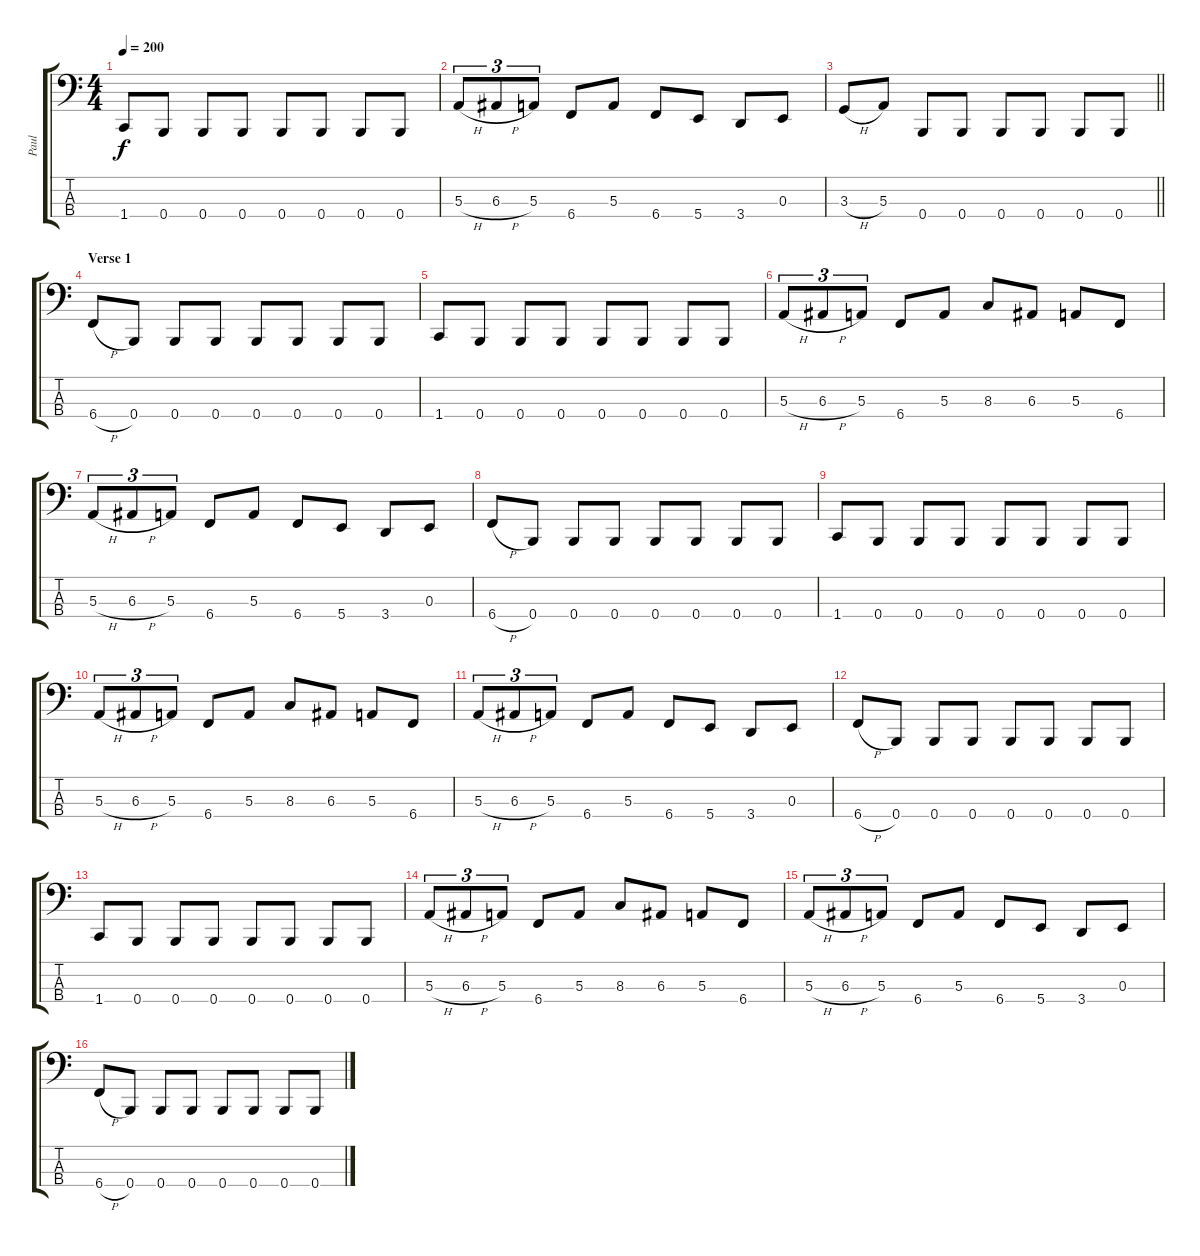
\track ("Paul" "Paul") {instrument electricbasspick}
\staff {score tabs}
\tuning (Db1 Ab1 E1 B0) {hide}
\ts (4 4)
\tempo 200
\clef f4
\ks c
1.4.8{dy f} 0.4.8 0.4.8 0.4.8 0.4.8 0.4.8 0.4.8 0.4.8 |
5.3{h}.8{tu (3 2)} 6.3{h}.8{tu (3 2)} 5.3.8{tu (3 2)} 6.4.8 5.3.8 6.4.8 5.4.8 3.4.8 0.3.8 |
\barLineRight lightlight
3.3{h}.8 5.3.8 0.4.8 0.4.8 0.4.8 0.4.8 0.4.8 0.4.8 |
\section ("" "Verse 1")
6.4{h}.8 0.4.8 0.4.8 0.4.8 0.4.8 0.4.8 0.4.8 0.4.8 |
1.4.8 0.4.8 0.4.8 0.4.8 0.4.8 0.4.8 0.4.8 0.4.8 |
5.3{h}.8{tu (3 2)} 6.3{h}.8{tu (3 2)} 5.3.8{tu (3 2)} 6.4.8 5.3.8 8.3.8 6.3.8 5.3.8 6.4.8 |
5.3{h}.8{tu (3 2)} 6.3{h}.8{tu (3 2)} 5.3.8{tu (3 2)} 6.4.8 5.3.8 6.4.8 5.4.8 3.4.8 0.3.8 |
6.4{h}.8 0.4.8 0.4.8 0.4.8 0.4.8 0.4.8 0.4.8 0.4.8 |
1.4.8 0.4.8 0.4.8 0.4.8 0.4.8 0.4.8 0.4.8 0.4.8 |
5.3{h}.8{tu (3 2)} 6.3{h}.8{tu (3 2)} 5.3.8{tu (3 2)} 6.4.8 5.3.8 8.3.8 6.3.8 5.3.8 6.4.8 |
5.3{h}.8{tu (3 2)} 6.3{h}.8{tu (3 2)} 5.3.8{tu (3 2)} 6.4.8 5.3.8 6.4.8 5.4.8 3.4.8 0.3.8 |
6.4{h}.8 0.4.8 0.4.8 0.4.8 0.4.8 0.4.8 0.4.8 0.4.8 |
1.4.8 0.4.8 0.4.8 0.4.8 0.4.8 0.4.8 0.4.8 0.4.8 |
5.3{h}.8{tu (3 2)} 6.3{h}.8{tu (3 2)} 5.3.8{tu (3 2)} 6.4.8 5.3.8 8.3.8 6.3.8 5.3.8 6.4.8 |
5.3{h}.8{tu (3 2)} 6.3{h}.8{tu (3 2)} 5.3.8{tu (3 2)} 6.4.8 5.3.8 6.4.8 5.4.8 3.4.8 0.3.8 |
6.4{h}.8 0.4.8 0.4.8 0.4.8 0.4.8 0.4.8 0.4.8 0.4.8
